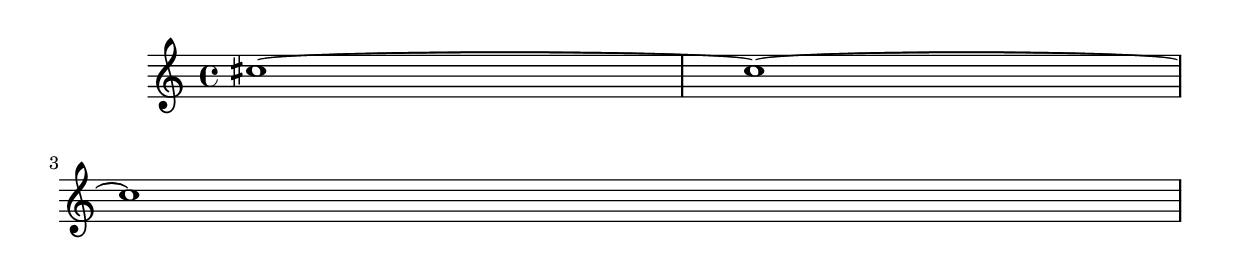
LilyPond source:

% DO NOT EDIT this file manually; it is automatically
% generated from Documentation/snippets/new
% Make any changes in Documentation/snippets/new/
% and then run scripts/auxiliar/makelsr.py
%
% This file is in the public domain.
%% Note: this file works from version 2.14.0
\version "2.14.0"
\header {
%% Translation of GIT committish: 2d548a99cb9dba80f2ff035582009477cd37eceb

  texidoces = "
Aquí se muestra la manera de ocultar las alteraciones de las notas
ligadas al comienzo de un sistema nuevo.

"

  doctitlees = "Ocultar las alteraciones sobre notas ligadas al principio de un sistema nuevo"


%% Translation of GIT committish: 31097723b2b816696ad61696630a80ff17a39557
  texidocfr = "Cet exemple illustre comment, lorsqu'une note affublée
  d'une altération accidentelle est prolongée, ne pas répéter cette
  altération après un saut de ligne.
"
  doctitlefr = "Non répétition de l'altération après saut de ligne
  sur liaison de prolongation"


  lsrtags = "pitches"
  texidoc = "This shows how to hide accidentals on tied notes at the beginning of a
new system."
  doctitle = "Hiding accidentals on tied notes at the beginning of a new system"
} % begin verbatim


\relative c'' {
  \override Accidental #'hide-tied-accidental-after-break = ##t
  cis1~ cis~
  \break
  cis
}

